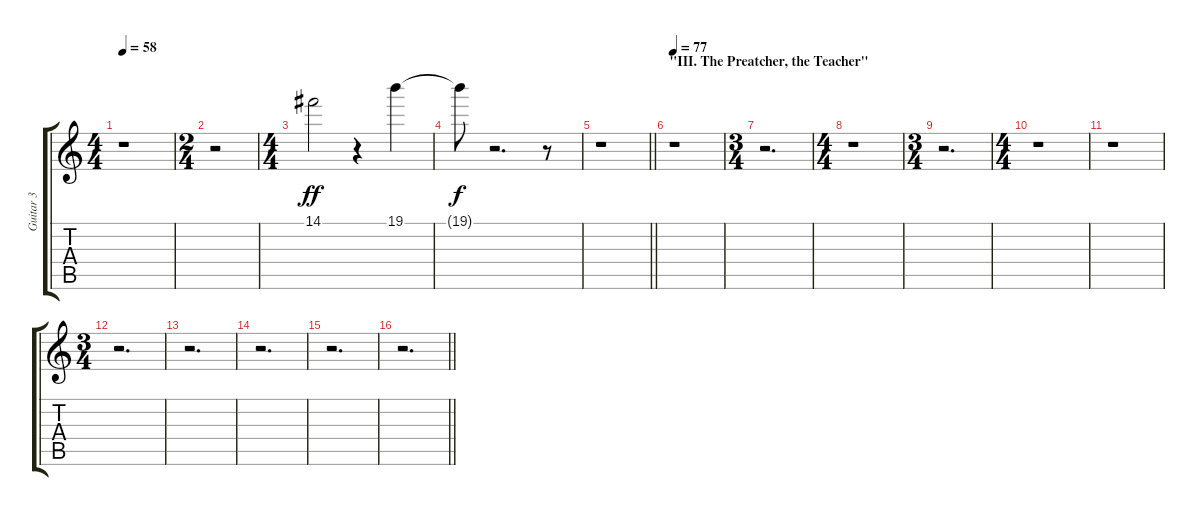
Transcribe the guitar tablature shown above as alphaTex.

\track ("Guitar 3" "Guitar 3") {instrument electricguitarclean}
\staff {score tabs}
\tuning (E4 B3 G3 D3 A2 E2) {hide}
\ts (4 4)
\tempo 58
\clef g2
\ks c
r.1{dy f} |
\ts (2 4)
r.2 |
\ts (4 4)
14.1.2{dy ff} r.4 19.1.4 |
19.1{t}.8{dy f} r.2{d} r.8 |
\barLineRight lightlight
r.1 |
\section ("" "\"III. The Preatcher, the Teacher\"")
\tempo 77
r.1 |
\ts (3 4)
r.2{d} |
\ts (4 4)
r.1 |
\ts (3 4)
r.2{d} |
\ts (4 4)
r.1 |
r.1 |
\ts (3 4)
r.2{d} |
r.2{d} |
r.2{d} |
r.2{d} |
\barLineRight lightlight
r.2{d}
